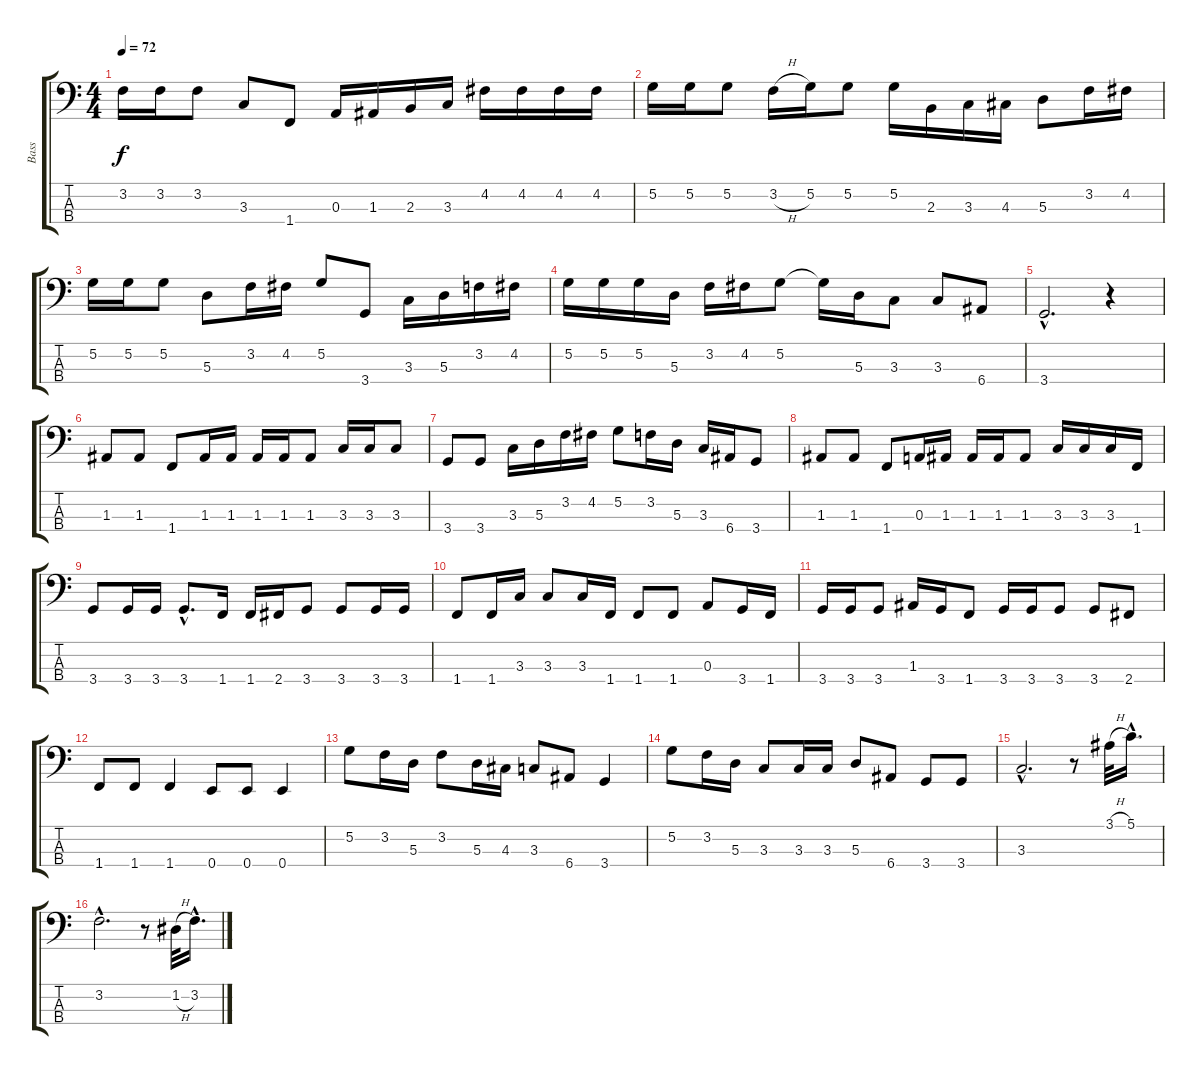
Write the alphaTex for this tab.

\track ("Bass" "Bass") {instrument electricbassfinger}
\staff {score tabs}
\tuning (G2 D2 A1 E1) {hide}
\ts (4 4)
\tempo 72
\clef f4
\ks c
3.2.16{dy f} 3.2.16 3.2.8 3.3.8 1.4.8 0.3.16 1.3.16 2.3.16 3.3.16 4.2.16 4.2.16 4.2.16 4.2.16 |
5.2.16 5.2.16 5.2.8 3.2{h}.16 5.2.16 5.2.8 5.2.16 2.3.16 3.3.16 4.3.16 5.3.8 3.2.16 4.2.16 |
5.2.16 5.2.16 5.2.8 5.3.8 3.2.16 4.2.16 5.2.8 3.4.8 3.3.16 5.3.16 3.2.16 4.2.16 |
5.2.16 5.2.16 5.2.16 5.3.16 3.2.16 4.2.16 5.2.8 5.2{t}.16 5.3.16 3.3.8 3.3.8 6.4.8 |
3.4{hac}.2{d} r.4 |
1.3.8 1.3.8 1.4.8 1.3.16 1.3.16 1.3.16 1.3.16 1.3.8 3.3.16 3.3.16 3.3.8 |
3.4.8 3.4.8 3.3.16 5.3.16 3.2.16 4.2.16 5.2.8 3.2.16 5.3.16 3.3.16 6.4.16 3.4.8 |
1.3.8 1.3.8 1.4.8 0.3.16 1.3.16 1.3.16 1.3.16 1.3.8 3.3.16 3.3.16 3.3.16 1.4.16 |
3.4.8 3.4.16 3.4.16 3.4{hac}.8{d} 1.4.16 1.4.16 2.4.16 3.4.8 3.4.8 3.4.16 3.4.16 |
1.4.8 1.4.16 3.3.16 3.3.8 3.3.16 1.4.16 1.4.8 1.4.8 0.3.8 3.4.16 1.4.16 |
3.4.16 3.4.16 3.4.8 1.3.16 3.4.16 1.4.8 3.4.16 3.4.16 3.4.8 3.4.8 2.4.8 |
1.4.8 1.4.8 1.4.4 0.4.8 0.4.8 0.4.4 |
5.2.8 3.2.16 5.3.16 3.2.8 5.3.16 4.3.16 3.3.8 6.4.8 3.4.4 |
5.2.8 3.2.16 5.3.16 3.3.8 3.3.16 3.3.16 5.3.8 6.4.8 3.4.8 3.4.8 |
3.3{hac}.2{d} r.8 3.1{h}.32 5.1{hac}.16{d} |
3.2{hac}.2{d} r.8 1.2{h}.32 3.2{hac}.16{d}
